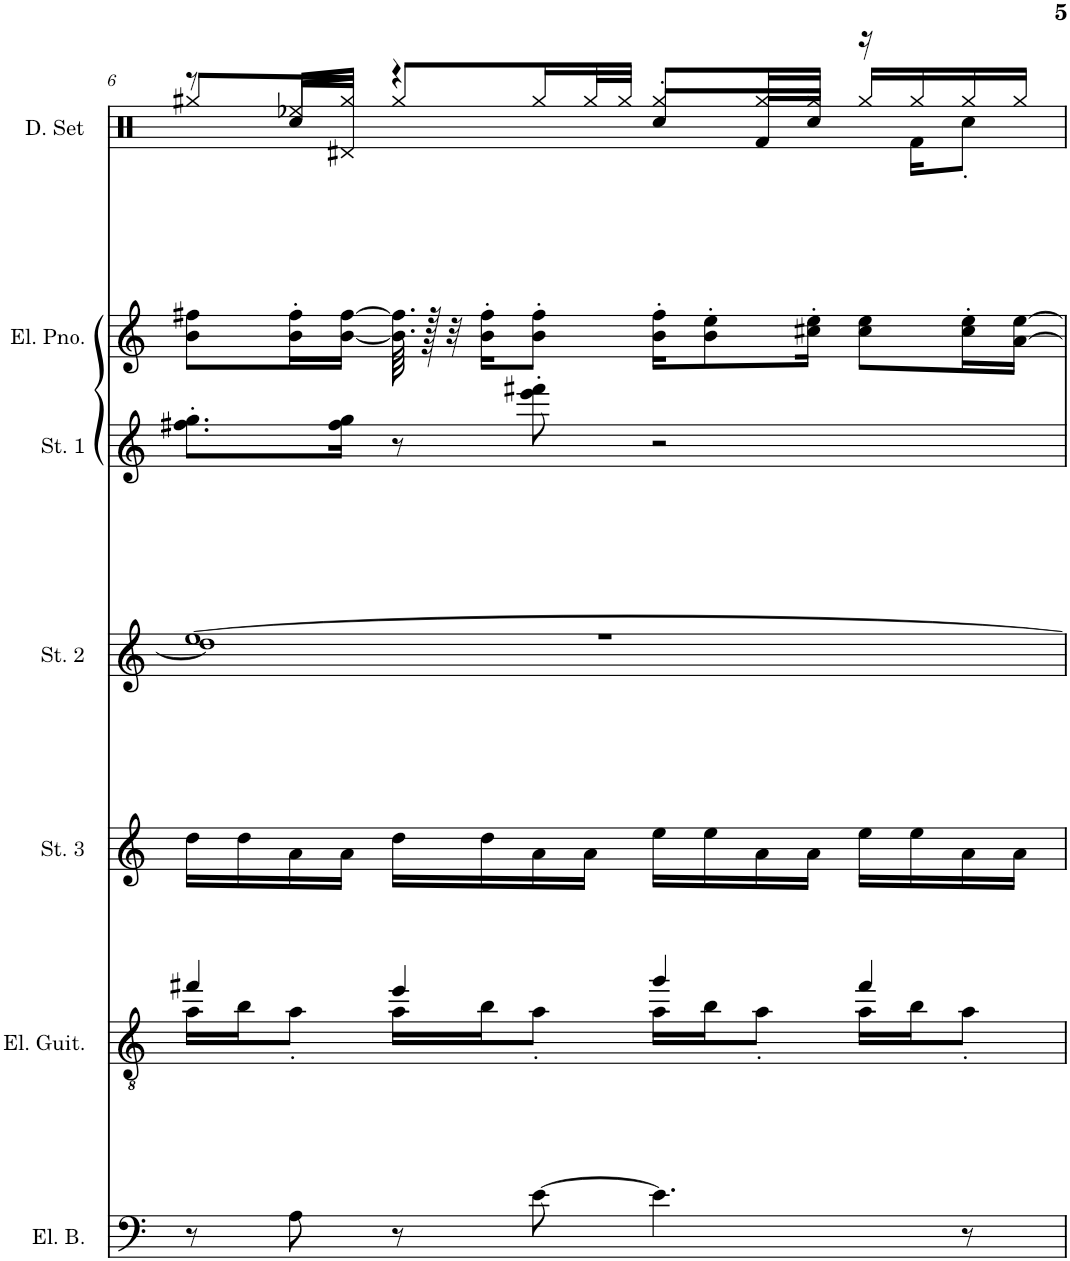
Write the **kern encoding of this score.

**kern	**kern	**kern	**kern	**kern	**kern	**kern
*part7	*part6	*part5	*part4	*part3	*part2	*part1
*staff7	*staff6	*staff5	*staff4	*staff3	*staff2	*staff1
*I"5-str. Electric Bass	*I"Electric Guitar	*I"Strings 3	*I"Strings 2	*I"Strings 1	*I"Electric Piano	*I"Drumset
*I'El. B.	*I'El. Guit.	*I'St. 3	*I'St. 2	*I'St. 1	*I'El. Pno.	*I'D. Set
!!LO:PB:g=z
*clefF4	*clefGv2	*clefG2	*clefG2	*clefG2	*clefG2	*clefX
*Trd7c12	*	*	*	*	*	*
*k[]	*k[]	*k[]	*k[]	*k[]	*k[]	*k[]
*M4/4	*M4/4	*M4/4	*M4/4	*M4/4	*M4/4	*M4/4
=6	=6	=6	=6	=6	=6	=6
*	*^	*	*^	*	*	*^
*	*	*	*	*	*^	*	*	*	*
8r	4ff#X/	16a\LL	16dd\LL	1r	1dd]	[1ee	8.ff#X\' 8.gg\'L	8b\ 8ff#X\L	8r	8Rgg/L
.	.	16b\J	16dd\	.	.	.	.	.	.	.
8A\	.	8a'\J	16a\	.	.	.	.	16b\' 16ff#\'L	16Rcc/LL	16Ree/L
.	.	.	16a\JJ	.	.	.	16ff#\ 16gg\Jk	[16b\ [16ff#\JJ	16Rgg/JJ	16Rd/JJ
8r	4ee/	16a\LL	16dd\LL	.	.	.	8r	64.b\] 64.ff#\]	4r	8Rgg/L
.	.	.	.	.	.	.	.	128r	.	.
.	.	.	.	.	.	.	.	32r	.	.
.	.	16b\J	16dd\	.	.	.	.	16b\' 16ff#\'KL	.	.
[8e\	.	8a'\J	16a\	.	.	.	8eee\' 8fff#X\'	8b\' 8ff#\'J	.	16Rgg/L
.	.	.	16a\JJ	.	.	.	.	.	.	32Rgg/L
.	.	.	.	.	.	.	.	.	.	32Rgg/JJJ
4.e\]	4gg/	16a\LL	16ee\LL	.	.	.	2r	16b\' 16ff#\'KL	8Rcc'/L	8Rgg/L
.	.	16b\J	16ee\	.	.	.	.	8b\' 8ee\'	.	.
.	.	8a'\J	16a\	.	.	.	.	.	16Rf/L	16Rgg/L
.	.	.	16a\JJ	.	.	.	.	16cc#X\' 16ee\'Jk	16Rcc/JJ	16Rgg/JJ
.	4ff#/	16a\LL	16ee\LL	.	.	.	.	8cc#\ 8ee\L	16r	16Rgg/LL
.	.	16b\J	16ee\	.	.	.	.	.	16Rf\KL	16Rgg/
8r	.	8a'\J	16a\	.	.	.	.	16cc#\' 16ee\'L	8Rcc'\J	16Rgg/
.	.	.	16a\JJ	.	.	.	.	[16a\ [16ee\JJ	.	16Rgg/JJ
*	*v	*v	*	*v	*v	*v	*	*	*v	*v
=	=	=	=	=	=	=
*-	*-	*-	*-	*-	*-	*-
